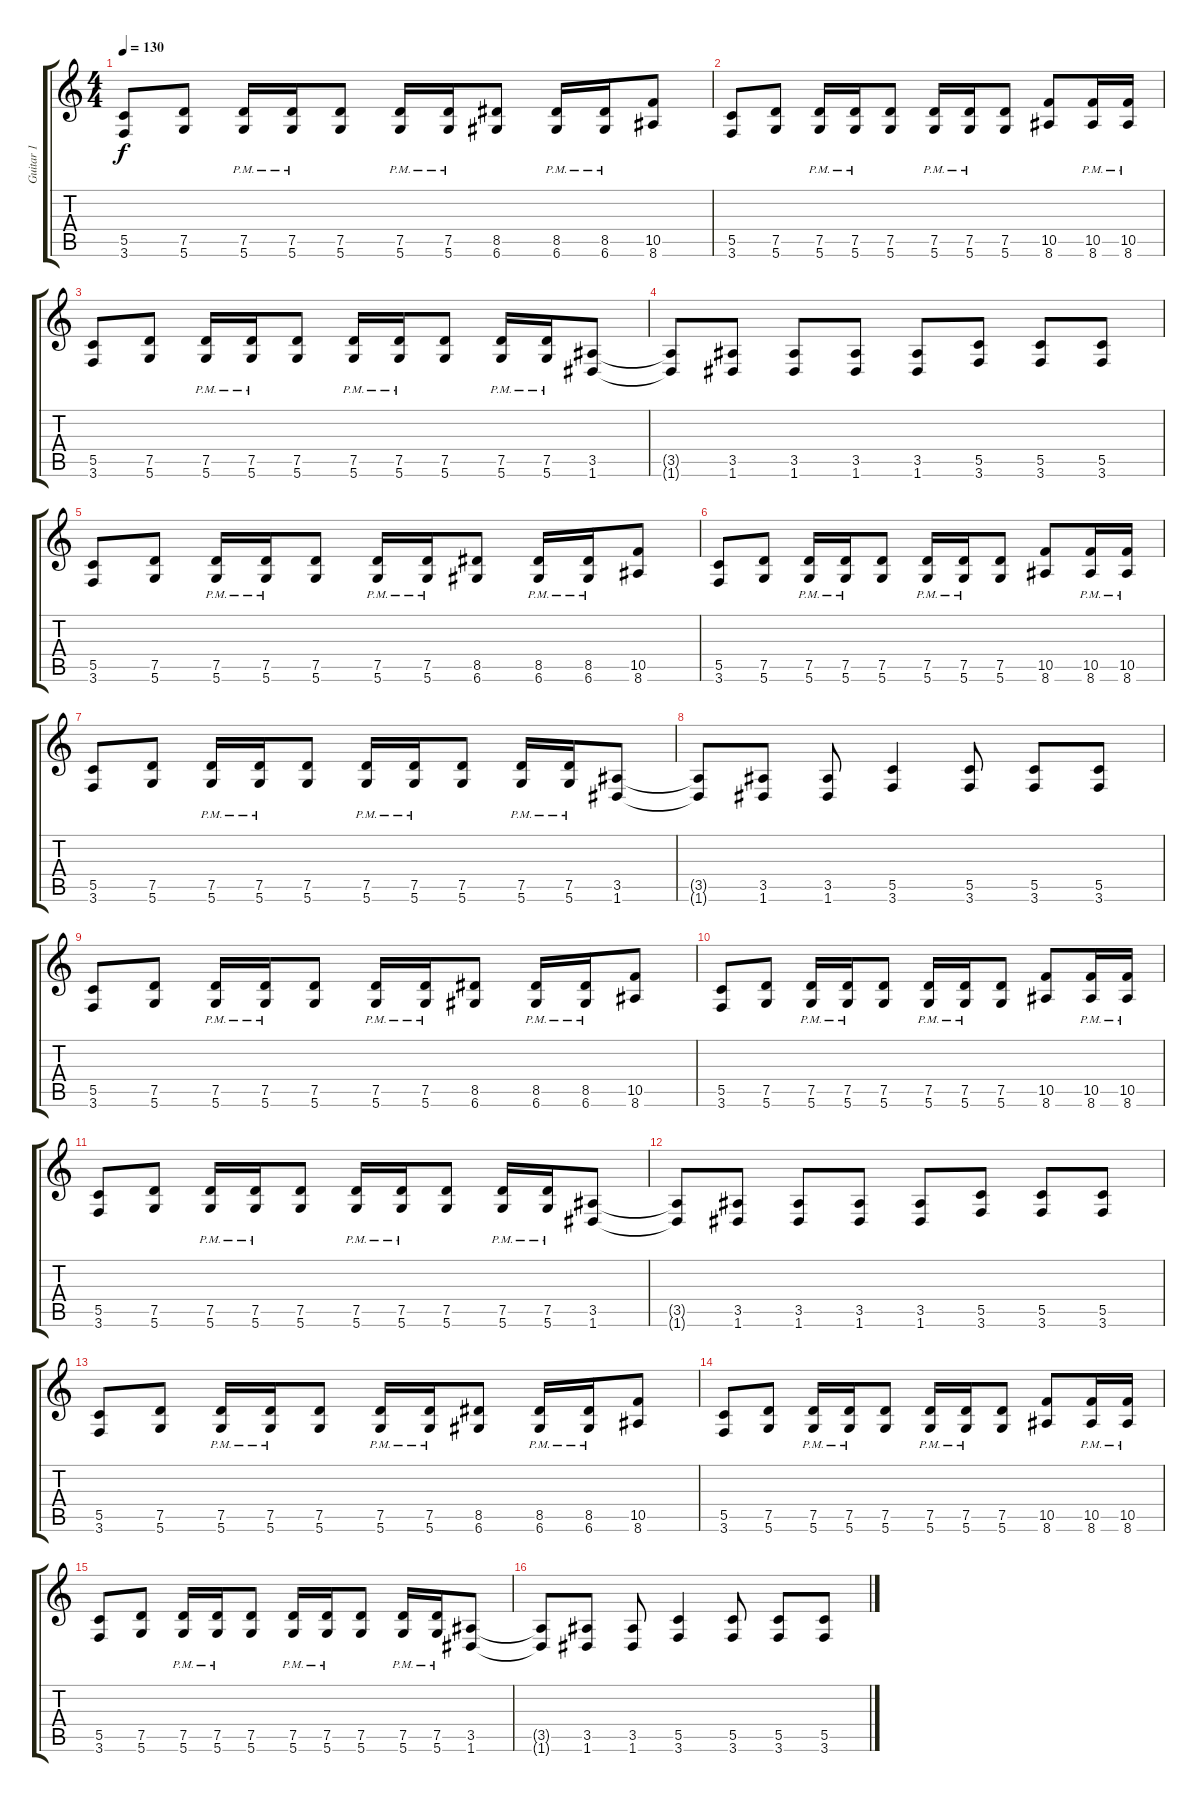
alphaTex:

\track ("Guitar 1" "Guitar 1") {instrument overdrivenguitar}
\staff {score tabs}
\tuning (D4 A3 F3 C3 G2 D2) {hide}
\ts (4 4)
\tempo 130
\clef g2
\ks c
(5.5 3.6).8{dy f} (7.5 5.6).8 (7.5{pm} 5.6{pm}).16 (7.5{pm} 5.6{pm}).16 (7.5 5.6).8 (7.5{pm} 5.6{pm}).16 (7.5{pm} 5.6{pm}).16 (8.5 6.6).8 (8.5{pm} 6.6{pm}).16 (8.5{pm} 6.6{pm}).16 (10.5 8.6).8 |
(5.5 3.6).8 (7.5 5.6).8 (7.5{pm} 5.6{pm}).16 (7.5{pm} 5.6{pm}).16 (7.5 5.6).8 (7.5{pm} 5.6{pm}).16 (7.5{pm} 5.6{pm}).16 (7.5 5.6).8 (10.5 8.6).8 (10.5{pm} 8.6{pm}).16 (10.5{pm} 8.6{pm}).16 |
(5.5 3.6).8 (7.5 5.6).8 (7.5{pm} 5.6{pm}).16 (7.5{pm} 5.6{pm}).16 (7.5 5.6).8 (7.5{pm} 5.6{pm}).16 (7.5{pm} 5.6{pm}).16 (7.5 5.6).8 (7.5{pm} 5.6{pm}).16 (7.5{pm} 5.6{pm}).16 (3.5 1.6).8 |
(3.5{t} 1.6{t}).8 (3.5 1.6).8 (3.5 1.6).8 (3.5 1.6).8 (3.5 1.6).8 (5.5 3.6).8 (5.5 3.6).8 (5.5 3.6).8 |
(5.5 3.6).8 (7.5 5.6).8 (7.5{pm} 5.6{pm}).16 (7.5{pm} 5.6{pm}).16 (7.5 5.6).8 (7.5{pm} 5.6{pm}).16 (7.5{pm} 5.6{pm}).16 (8.5 6.6).8 (8.5{pm} 6.6{pm}).16 (8.5{pm} 6.6{pm}).16 (10.5 8.6).8 |
(5.5 3.6).8 (7.5 5.6).8 (7.5{pm} 5.6{pm}).16 (7.5{pm} 5.6{pm}).16 (7.5 5.6).8 (7.5{pm} 5.6{pm}).16 (7.5{pm} 5.6{pm}).16 (7.5 5.6).8 (10.5 8.6).8 (10.5{pm} 8.6{pm}).16 (10.5{pm} 8.6{pm}).16 |
(5.5 3.6).8 (7.5 5.6).8 (7.5{pm} 5.6{pm}).16 (7.5{pm} 5.6{pm}).16 (7.5 5.6).8 (7.5{pm} 5.6{pm}).16 (7.5{pm} 5.6{pm}).16 (7.5 5.6).8 (7.5{pm} 5.6{pm}).16 (7.5{pm} 5.6{pm}).16 (3.5 1.6).8 |
(3.5{t} 1.6{t}).8 (3.5 1.6).8 (3.5 1.6).8 (5.5 3.6).4 (5.5 3.6).8 (5.5 3.6).8 (5.5 3.6).8 |
(5.5 3.6).8 (7.5 5.6).8 (7.5{pm} 5.6{pm}).16 (7.5{pm} 5.6{pm}).16 (7.5 5.6).8 (7.5{pm} 5.6{pm}).16 (7.5{pm} 5.6{pm}).16 (8.5 6.6).8 (8.5{pm} 6.6{pm}).16 (8.5{pm} 6.6{pm}).16 (10.5 8.6).8 |
(5.5 3.6).8 (7.5 5.6).8 (7.5{pm} 5.6{pm}).16 (7.5{pm} 5.6{pm}).16 (7.5 5.6).8 (7.5{pm} 5.6{pm}).16 (7.5{pm} 5.6{pm}).16 (7.5 5.6).8 (10.5 8.6).8 (10.5{pm} 8.6{pm}).16 (10.5{pm} 8.6{pm}).16 |
(5.5 3.6).8 (7.5 5.6).8 (7.5{pm} 5.6{pm}).16 (7.5{pm} 5.6{pm}).16 (7.5 5.6).8 (7.5{pm} 5.6{pm}).16 (7.5{pm} 5.6{pm}).16 (7.5 5.6).8 (7.5{pm} 5.6{pm}).16 (7.5{pm} 5.6{pm}).16 (3.5 1.6).8 |
(3.5{t} 1.6{t}).8 (3.5 1.6).8 (3.5 1.6).8 (3.5 1.6).8 (3.5 1.6).8 (5.5 3.6).8 (5.5 3.6).8 (5.5 3.6).8 |
(5.5 3.6).8 (7.5 5.6).8 (7.5{pm} 5.6{pm}).16 (7.5{pm} 5.6{pm}).16 (7.5 5.6).8 (7.5{pm} 5.6{pm}).16 (7.5{pm} 5.6{pm}).16 (8.5 6.6).8 (8.5{pm} 6.6{pm}).16 (8.5{pm} 6.6{pm}).16 (10.5 8.6).8 |
(5.5 3.6).8 (7.5 5.6).8 (7.5{pm} 5.6{pm}).16 (7.5{pm} 5.6{pm}).16 (7.5 5.6).8 (7.5{pm} 5.6{pm}).16 (7.5{pm} 5.6{pm}).16 (7.5 5.6).8 (10.5 8.6).8 (10.5{pm} 8.6{pm}).16 (10.5{pm} 8.6{pm}).16 |
(5.5 3.6).8 (7.5 5.6).8 (7.5{pm} 5.6{pm}).16 (7.5{pm} 5.6{pm}).16 (7.5 5.6).8 (7.5{pm} 5.6{pm}).16 (7.5{pm} 5.6{pm}).16 (7.5 5.6).8 (7.5{pm} 5.6{pm}).16 (7.5{pm} 5.6{pm}).16 (3.5 1.6).8 |
(3.5{t} 1.6{t}).8 (3.5 1.6).8 (3.5 1.6).8 (5.5 3.6).4 (5.5 3.6).8 (5.5 3.6).8 (5.5 3.6).8
